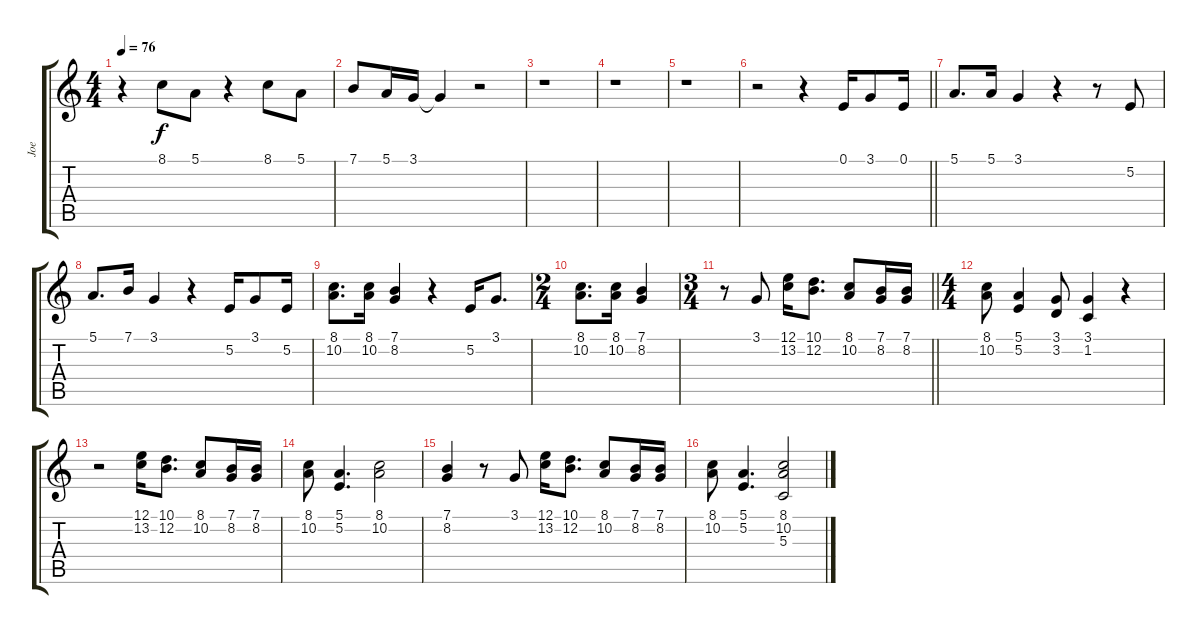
\track ("Joe" "Joe") {instrument lead1square}
\staff {score tabs}
\tuning (E4 B3 G3 D3 A2 E2) {hide}
\ts (4 4)
\tempo 76
\clef g2
\ks aminor
r.4{dy f} 8.1.8 5.1.8 r.4 8.1.8 5.1.8 |
7.1.8 5.1.16 3.1.16 3.1{t}.4 r.2 |
r.1 |
r.1 |
r.1 |
\barLineRight lightlight
r.2 r.4 0.1.16 3.1.8 0.1.16 |
5.1.8{d} 5.1.16 3.1.4 r.4 r.8 5.2.8 |
5.1.8{d} 7.1.16 3.1.4 r.4 5.2.16 3.1.8 5.2.16 |
(8.1 10.2).8{d} (8.1 10.2).16 (7.1 8.2).4 r.4 5.2.16 3.1.8{d} |
\ts (2 4)
(8.1 10.2).8{d} (8.1 10.2).16 (7.1 8.2).4 |
\ts (3 4)
\barLineRight lightlight
r.8 3.1.8 (12.1 13.2).16 (10.1 12.2).8{d} (8.1 10.2).8 (7.1 8.2).16 (7.1 8.2).16 |
\ts (4 4)
(8.1 10.2).8 (5.1 5.2).4 (3.1 3.2).8 (3.1 1.2).4 r.4 |
r.2 (12.1 13.2).16 (10.1 12.2).8{d} (8.1 10.2).8 (7.1 8.2).16 (7.1 8.2).16 |
(8.1 10.2).8 (5.1 5.2).4{d} (8.1 10.2).2 |
(7.1 8.2).4 r.8 3.1.8 (12.1 13.2).16 (10.1 12.2).8{d} (8.1 10.2).8 (7.1 8.2).16 (7.1 8.2).16 |
(8.1 10.2).8 (5.1 5.2).4{d} (8.1 10.2 5.3).2
